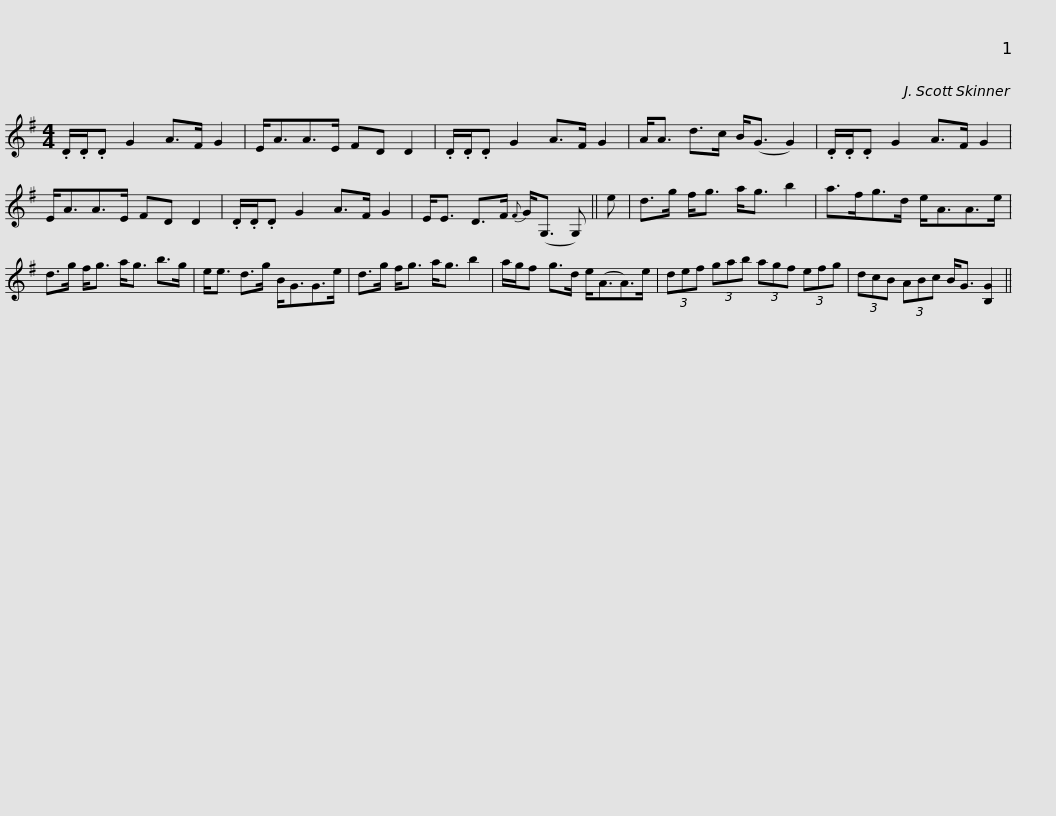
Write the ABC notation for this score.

X:1
L:1/8
M:4/4
I:linebreak $
K:G
V:1 treble
V:1
 .D/.D/.D G2 A>F G2 | E<AA>E FD D2 | .D/.D/.D G2 A>F G2 | A<A d>c B<(G G2) | .D/.D/.D G2 A>F G2 |$ %5
 E<AA>E FD D2 | .D/.D/.D G2 A>F G2 | E<E D>F{F} G<(G, G,) || e | d>g f<g a<g b2 | %10
 a>fg>d e<AA>e |$ d>g f<g a<g b>g | e<e d>g B<GG>e | d>g f<g a<g b2 | a/g/f g>d e<(AA>)e |$ %15
 (3def (3gab (3agf (3efg | (3dcB (3ABc B<G [B,G]2 || %17
